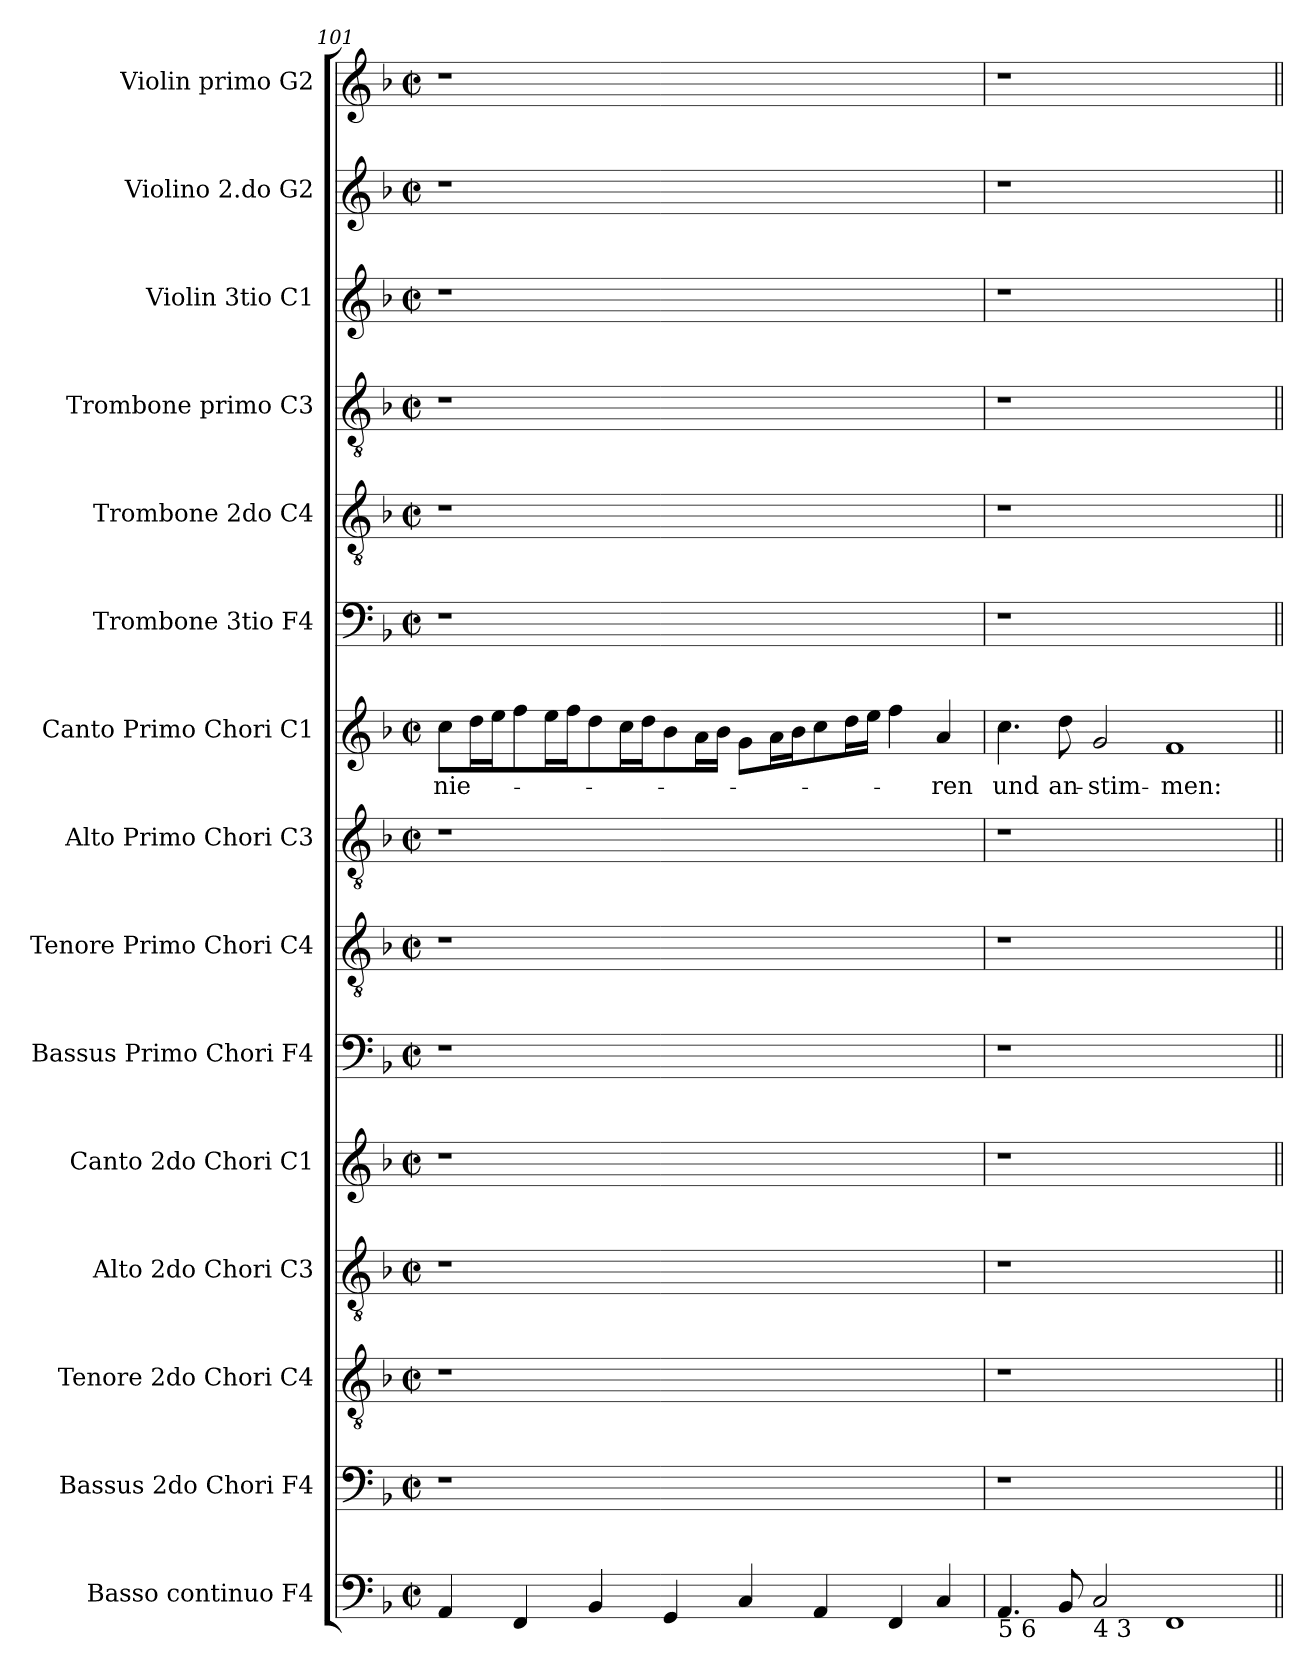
**kern	**kern	**kern	**kern	**kern	**kern	**kern	**kern	**kern	**text	**kern	**kern	**kern	**kern	**kern	**kern
*part15	*part14	*part13	*part12	*part11	*part10	*part9	*part8	*part7	*part7	*part6	*part5	*part4	*part3	*part2	*part1
*staff15	*staff14	*staff13	*staff12	*staff11	*staff10	*staff9	*staff8	*staff7	*staff7	*staff6	*staff5	*staff4	*staff3	*staff2	*staff1
*I"Basso continuo F4	*I"Bassus  2do Chori F4	*I"Tenore 2do Chori C4	*I"Alto 2do Chori C3	*I"Canto 2do Chori C1	*I"Bassus Primo Chori F4	*I"Tenore Primo Chori C4	*I"Alto Primo Chori C3	*I"Canto Primo Chori C1	*	*I"Trombone 3tio F4	*I"Trombone 2do C4	*I"Trombone primo C3	*I"Violin 3tio C1	*I"Violino 2.do G2	*I"Violin primo G2
*I'BC	*I'B/Ch2	*I'T/Ch2	*I'A/Ch2	*I'C/Ch2	*I'B/Ch1	*I'T/Ch1	*I'A/Ch1	*I'C/Ch1	*	*I'Tr3	*I'Tr2	*I'Tr1	*I'Vl3	*I'Vl2	*I'Vl1
!!LO:PB:g=z
*clefF4	*clefF4	*clefGv2	*clefGv2	*clefG2	*clefF4	*clefGv2	*clefGv2	*clefG2	*	*clefF4	*clefGv2	*clefGv2	*clefG2	*clefG2	*clefG2
*k[b-]	*k[b-]	*k[b-]	*k[b-]	*k[b-]	*k[b-]	*k[b-]	*k[b-]	*k[b-]	*	*k[b-]	*k[b-]	*k[b-]	*k[b-]	*k[b-]	*k[b-]
*F:	*F:	*F:	*F:	*F:	*F:	*F:	*F:	*F:	*	*F:	*F:	*F:	*F:	*F:	*F:
*M2/2	*M2/2	*M2/2	*M2/2	*M2/2	*M2/2	*M2/2	*M2/2	*M2/2	*	*M2/2	*M2/2	*M2/2	*M2/2	*M2/2	*M2/2
*met(c|)	*met(c|)	*met(c|)	*met(c|)	*met(c|)	*met(c|)	*met(c|)	*met(c|)	*met(c|)	*	*met(c|)	*met(c|)	*met(c|)	*met(c|)	*met(c|)	*met(c|)
=101	=101	=101	=101	=101	=101	=101	=101	=101	=101	=101	=101	=101	=101	=101	=101
!	!	!	!	!	!	!	!	!	!LO:LY:b	!	!	!	!	!	!
4AA/	1r	1r	1r	1r	1r	1r	1r	8cc\L	-nie-	1r	1r	1r	1r	1r	1r
.	.	.	.	.	.	.	.	16dd\L	.	.	.	.	.	.	.
.	.	.	.	.	.	.	.	16ee\J	.	.	.	.	.	.	.
4FF/	.	.	.	.	.	.	.	8ff\	.	.	.	.	.	.	.
.	.	.	.	.	.	.	.	16ee\L	.	.	.	.	.	.	.
.	.	.	.	.	.	.	.	16ff\J	.	.	.	.	.	.	.
4BB-/	.	.	.	.	.	.	.	8dd\	.	.	.	.	.	.	.
.	.	.	.	.	.	.	.	16cc\L	.	.	.	.	.	.	.
.	.	.	.	.	.	.	.	16dd\J	.	.	.	.	.	.	.
4GG/	.	.	.	.	.	.	.	8b-\	.	.	.	.	.	.	.
.	.	.	.	.	.	.	.	16a\L	.	.	.	.	.	.	.
.	.	.	.	.	.	.	.	16b-\JJ	.	.	.	.	.	.	.
4C/	1ryy	1ryy	1ryy	1ryy	1ryy	1ryy	1ryy	8g\L	.	1ryy	1ryy	1ryy	1ryy	1ryy	1ryy
.	.	.	.	.	.	.	.	16a\L	.	.	.	.	.	.	.
.	.	.	.	.	.	.	.	16b-\J	.	.	.	.	.	.	.
4AA/	.	.	.	.	.	.	.	8cc\	.	.	.	.	.	.	.
.	.	.	.	.	.	.	.	16dd\L	.	.	.	.	.	.	.
.	.	.	.	.	.	.	.	16ee\JJ	.	.	.	.	.	.	.
4FF/	.	.	.	.	.	.	.	4ff\	.	.	.	.	.	.	.
!	!	!	!	!	!	!	!	!	!LO:LY:b	!	!	!	!	!	!
4C/	.	.	.	.	.	.	.	4a/	-ren	.	.	.	.	.	.
=102	=102	=102	=102	=102	=102	=102	=102	=102	=102	=102	=102	=102	=102	=102	=102
!LO:TX:b:t=5 6	!	!	!	!	!	!	!	!	!	!	!	!	!	!	!
!	!	!	!	!	!	!	!	!	!LO:LY:b	!	!	!	!	!	!
4.AA/	1r	1r	1r	1r	1r	1r	1r	4.cc\	und	1r	1r	1r	1r	1r	1r
!	!	!	!	!	!	!	!	!	!LO:LY:b	!	!	!	!	!	!
8BB-/	.	.	.	.	.	.	.	8dd\	an-	.	.	.	.	.	.
!LO:TX:b:t=4 3	!	!	!	!	!	!	!	!	!	!	!	!	!	!	!
!	!	!	!	!	!	!	!	!	!LO:LY:b	!	!	!	!	!	!
2C/	.	.	.	.	.	.	.	2g/	-stim-	.	.	.	.	.	.
!	!	!	!	!	!	!	!	!	!LO:LY:b	!	!	!	!	!	!
1FF	1ryy	1ryy	1ryy	1ryy	1ryy	1ryy	1ryy	1f	-men:	1ryy	1ryy	1ryy	1ryy	1ryy	1ryy
=||	=||	=||	=||	=||	=||	=||	=||	=||	=||	=||	=||	=||	=||	=||	=||
*-	*-	*-	*-	*-	*-	*-	*-	*-	*-	*-	*-	*-	*-	*-	*-
